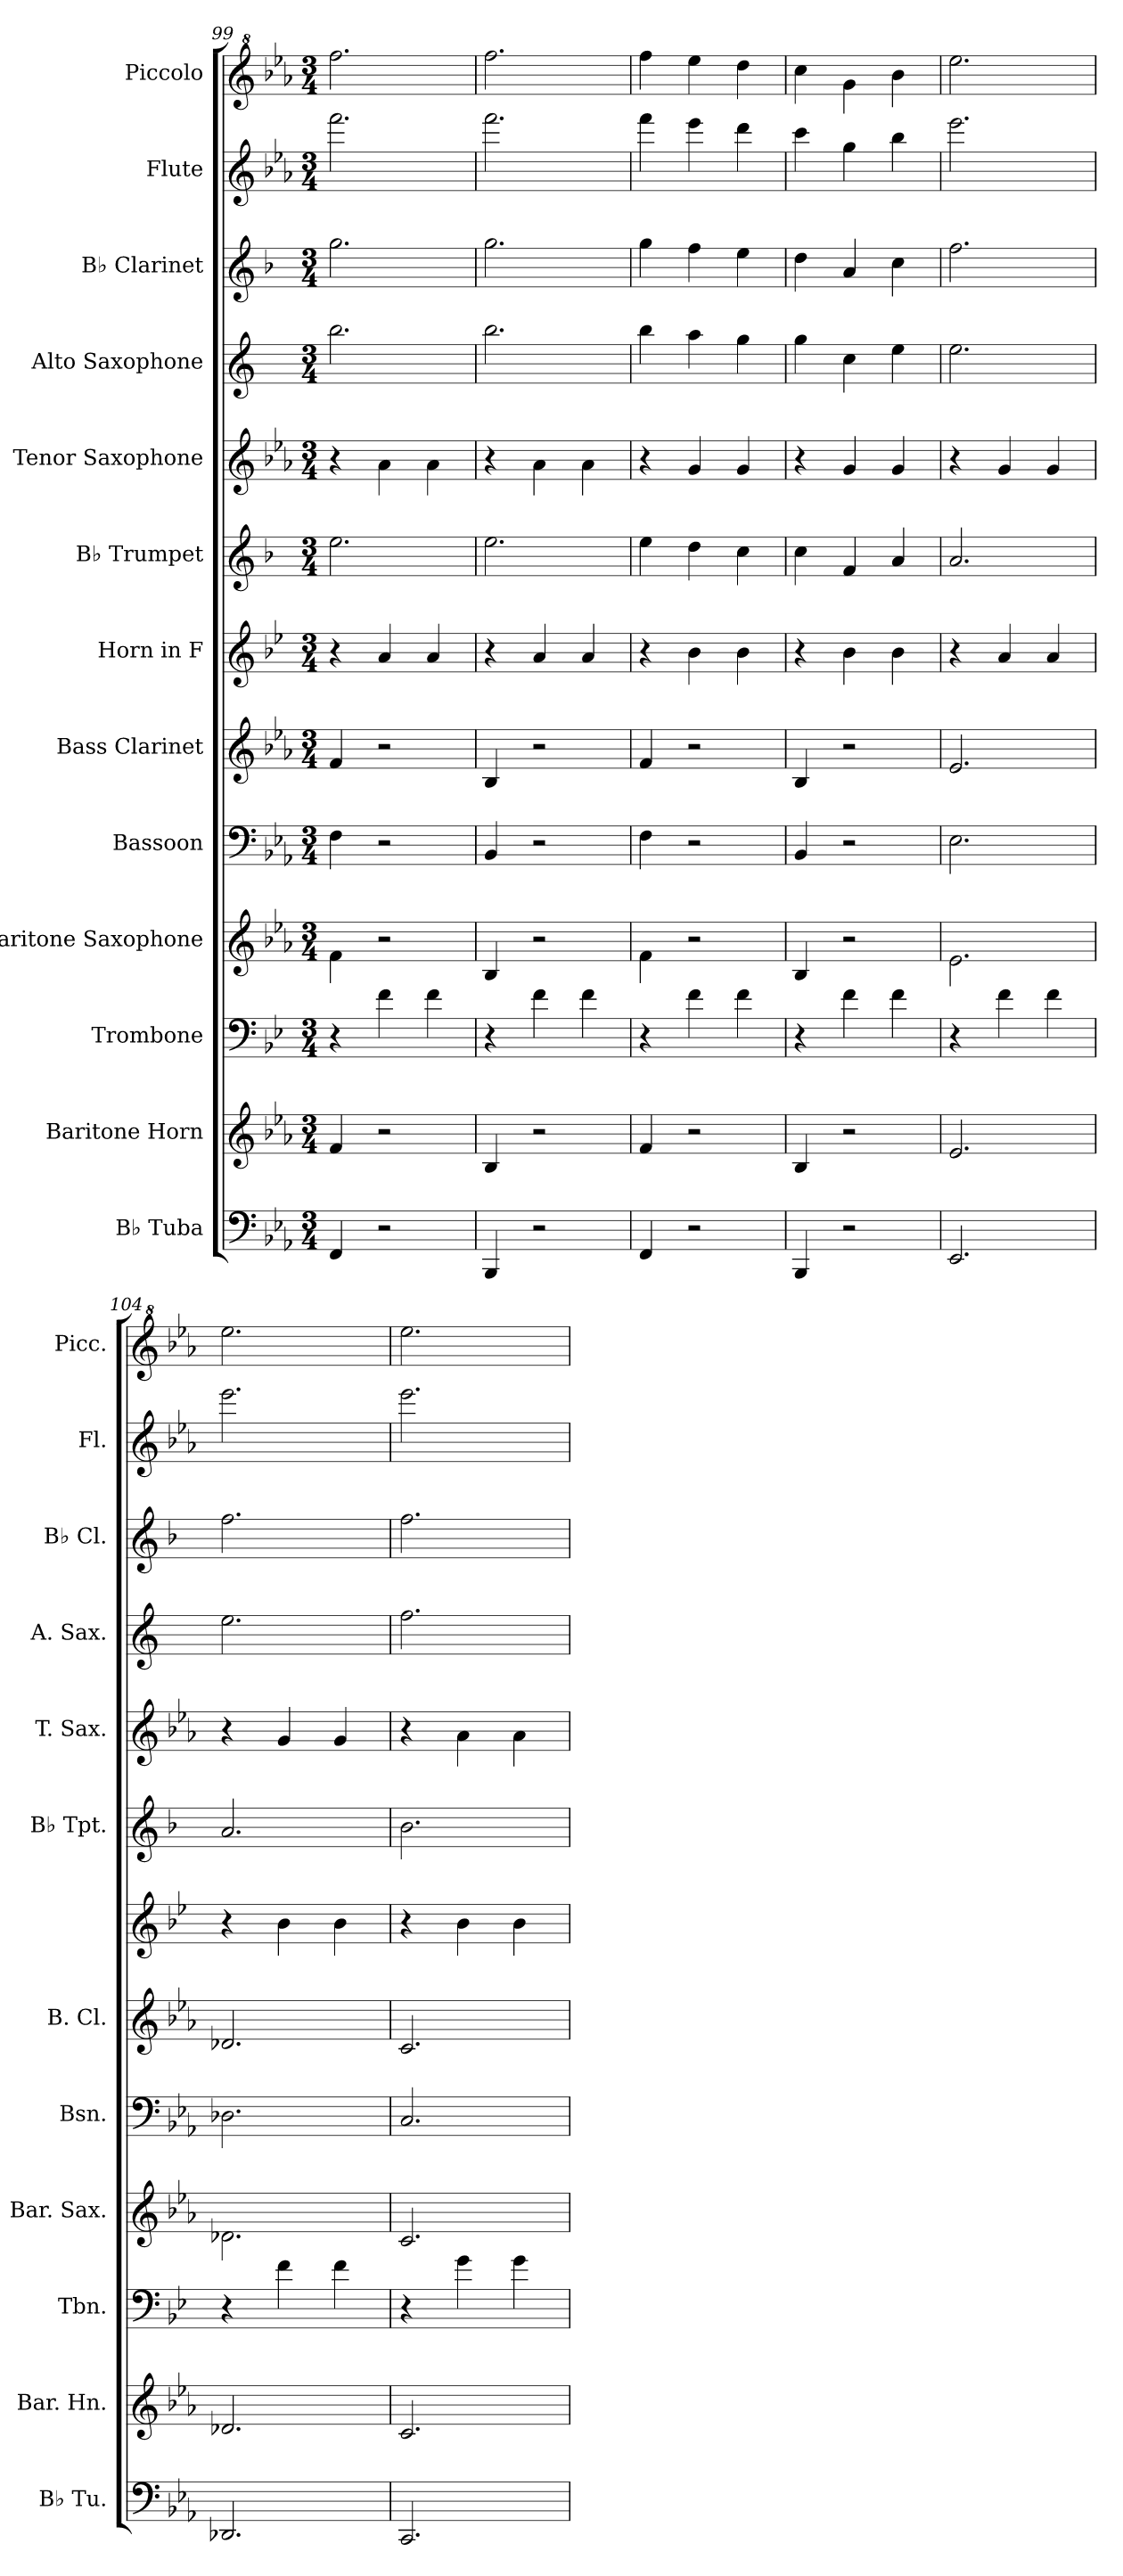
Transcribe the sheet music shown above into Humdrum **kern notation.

**kern	**kern	**kern	**kern	**kern	**kern	**kern	**kern	**kern	**kern	**kern	**kern	**kern
*part13	*part12	*part11	*part10	*part9	*part8	*part7	*part6	*part5	*part4	*part3	*part2	*part1
*staff13	*staff12	*staff11	*staff10	*staff9	*staff8	*staff7	*staff6	*staff5	*staff4	*staff3	*staff2	*staff1
*I"B♭ Tuba	*I"Baritone Horn	*I"Trombone	*I"Baritone Saxophone	*I"Bassoon	*I"Bass Clarinet	*I"Horn in F	*I"B♭ Trumpet	*I"Tenor Saxophone	*I"Alto Saxophone	*I"B♭ Clarinet	*I"Flute	*I"Piccolo
*I'B♭ Tu.	*I'Bar. Hn.	*I'Tbn.	*I'Bar. Sax.	*I'Bsn.	*I'B. Cl.	*	*I'B♭ Tpt.	*I'T. Sax.	*I'A. Sax.	*I'B♭ Cl.	*I'Fl.	*I'Picc.
!!LO:PB:g=z
*clefF4	*clefG2	*clefF4	*clefG2	*clefF4	*clefG2	*clefG2	*clefG2	*clefG2	*clefG2	*clefG2	*clefG2	*clefG^2
*	*ITrd8c14	*ITrd4c7	*ITrd12c21	*	*ITrd8c14	*ITrd4c7	*ITrd1c2	*ITrd8c14	*ITrd5c9	*ITrd1c2	*	*ITrd-7c-12
*k[b-e-a-]	*k[b-e-a-]	*k[b-e-a-]	*k[b-e-a-]	*k[b-e-a-]	*k[b-e-a-]	*k[b-e-a-]	*k[b-e-a-]	*k[b-e-a-]	*k[b-e-a-]	*k[b-e-a-]	*k[b-e-a-]	*k[b-e-a-]
*M3/4	*M3/4	*M3/4	*M3/4	*M3/4	*M3/4	*M3/4	*M3/4	*M3/4	*M3/4	*M3/4	*M3/4	*M3/4
=99	=99	=99	=99	=99	=99	=99	=99	=99	=99	=99	=99	=99
4FF/	4F/	4r	4F\	4F\	4F/	4r	2.dd\	4r	2.dd\	2.ff\	2.fff\	2.ffff\
2r	2r	4B-\	2r	2r	2r	4d/	.	4A-\	.	.	.	.
.	.	4B-\	.	.	.	4d/	.	4A-\	.	.	.	.
=100	=100	=100	=100	=100	=100	=100	=100	=100	=100	=100	=100	=100
4BBB-/	4BB-/	4r	4BB-/	4BB-/	4BB-/	4r	2.dd\	4r	2.dd\	2.ff\	2.fff\	2.ffff\
2r	2r	4B-\	2r	2r	2r	4d/	.	4A-\	.	.	.	.
.	.	4B-\	.	.	.	4d/	.	4A-\	.	.	.	.
=101	=101	=101	=101	=101	=101	=101	=101	=101	=101	=101	=101	=101
4FF/	4F/	4r	4F\	4F\	4F/	4r	4dd\	4r	4dd\	4ff\	4fff\	4ffff\
2r	2r	4B-\	2r	2r	2r	4e-\	4cc\	4G/	4cc\	4ee-\	4eee-\	4eeee-\
.	.	4B-\	.	.	.	4e-\	4b-\	4G/	4b-\	4dd\	4ddd\	4dddd\
=102	=102	=102	=102	=102	=102	=102	=102	=102	=102	=102	=102	=102
4BBB-/	4BB-/	4r	4BB-/	4BB-/	4BB-/	4r	4b-\	4r	4b-\	4cc\	4ccc\	4cccc\
2r	2r	4B-\	2r	2r	2r	4e-\	4e-/	4G/	4e-\	4g/	4gg\	4ggg\
.	.	4B-\	.	.	.	4e-\	4g/	4G/	4g\	4b-\	4bb-\	4bbb-\
=103	=103	=103	=103	=103	=103	=103	=103	=103	=103	=103	=103	=103
2.EE-/	2.E-/	4r	2.E-\	2.E-\	2.E-/	4r	2.g/	4r	2.g\	2.ee-\	2.eee-\	2.eeee-\
.	.	4B-\	.	.	.	4d/	.	4G/	.	.	.	.
.	.	4B-\	.	.	.	4d/	.	4G/	.	.	.	.
=104	=104	=104	=104	=104	=104	=104	=104	=104	=104	=104	=104	=104
2.DD-X/	2.D-X/	4r	2.D-X\	2.D-X\	2.D-X/	4r	2.g/	4r	2.g\	2.ee-\	2.eee-\	2.eeee-\
.	.	4B-\	.	.	.	4e-\	.	4G/	.	.	.	.
.	.	4B-\	.	.	.	4e-\	.	4G/	.	.	.	.
=105	=105	=105	=105	=105	=105	=105	=105	=105	=105	=105	=105	=105
2.CC/	2.C/	4r	2.C/	2.C/	2.C/	4r	2.a-\	4r	2.a-\	2.ee-\	2.eee-\	2.eeee-\
.	.	4c\	.	.	.	4e-\	.	4A-\	.	.	.	.
.	.	4c\	.	.	.	4e-\	.	4A-\	.	.	.	.
=	=	=	=	=	=	=	=	=	=	=	=	=
*-	*-	*-	*-	*-	*-	*-	*-	*-	*-	*-	*-	*-
